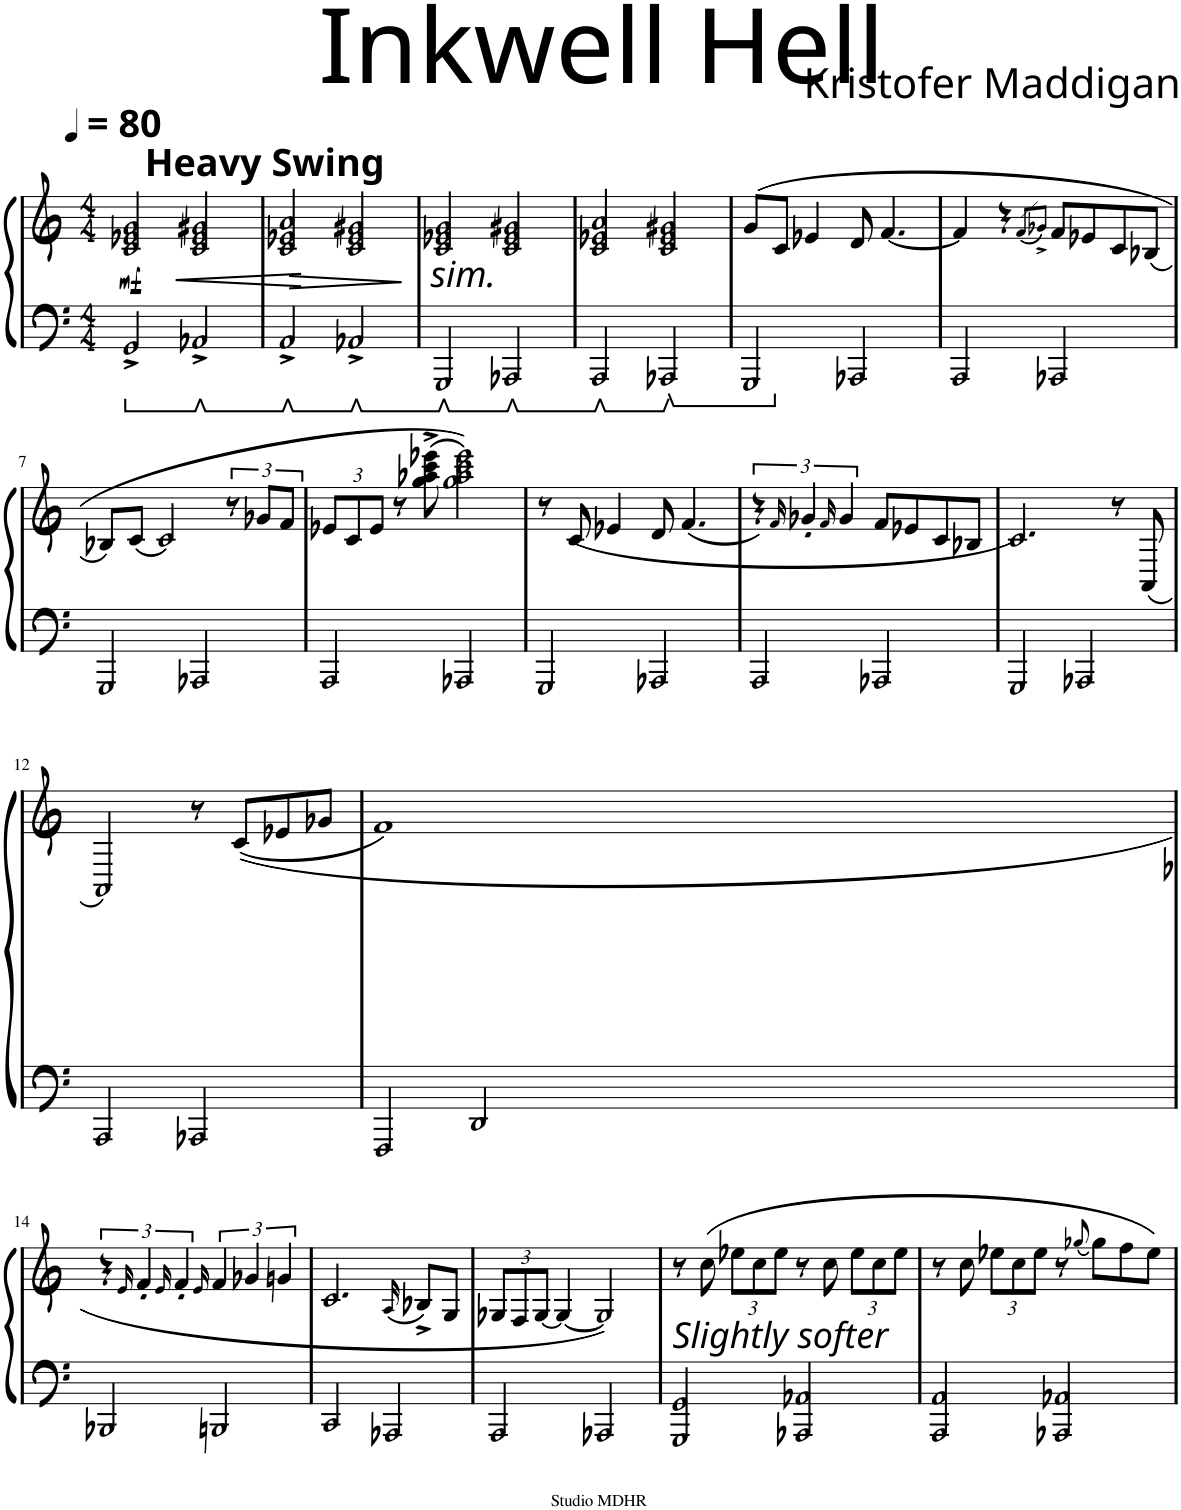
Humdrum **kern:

**kern	**kern	**dynam
*part1	*part1	*part1
*staff2	*staff1	*staff1/2
*I"Piano	*	*
*I'Pno.	*	*
*clefF4	*clefG2	*
*k[]	*k[]	*
*M4/4	*M4/4	*
*MM80	*MM80	*
=1	=1	=1
!	!LO:TX:a:B:t=Heavy Swing	!
!	!	!LO:DY:b
2GG^/	2c/ 2e-X/ 2g/	mf
!	!	!LO:HP:b
2AA-X^/	2c/ 2e-/ 2g#X/	<
=2	=2	=2
!	!	!LO:HP:b
2AA^/	2c/ 2e-X/ 2a/	>
2AA-X^/	2c/ 2e-/ 2g#X/	[
.	.	]
=3	=3	=3
!	!LO:TX:b:i:t=sim.	!
2GGG/	2c/ 2e-X/ 2g/	.
2AAA-X/	2c/ 2e-/ 2g#X/	.
=4	=4	=4
2AAA/	2c/ 2e-X/ 2a/	.
2AAA-X/	2c/ 2e-/ 2g#X/	.
=5	=5	=5
2GGG/	(8g/L	.
.	8c/J	.
.	4e-X/	.
2AAA-X/	8d/	.
.	[4.f/	.
=6	=6	=6
2AAA/	4f/]	.
.	4r	.
.	(8qf/L	.
.	8qg-X^/J)	.
2AAA-X/	8f/L	.
.	8e-X/	.
.	8c/	.
.	(8B-X/J	.
!!LO:LB:g=z
=7	=7	=7
2GGG/	8B-X/L)	.
.	(8c/J	.
.	2c/)	.
2AAA-X/	.	.
.	12r	.
.	12g-X/L	.
.	12f/J	.
=8	=8	=8
*	*Xbrackettup	*
2AAA/	12e-X/L	.
.	12c/	.
.	12e-/J	.
.	8r	.
.	(8gg\^ 8aa-X\^ 8ccc\^ 8eee-X\^	.
2AAA-X/	2gg\ 2aa-\ 2ccc\ 2eee-\))	.
=9	=9	=9
2GGG/	8r	.
.	(8c/	.
.	4e-X/	.
2AAA-X/	8d/	.
.	(4.f/	.
=10	=10	=10
*	*brackettup	*
2AAA/	6r)	.
.	16qf/	.
.	6g-X'/	.
.	16qf/	.
.	6g-/	.
2AAA-X/	8f/L	.
.	8e-X/	.
.	8c/	.
.	8B-X/J	.
=11	=11	=11
2GGG/	2.c/)	.
2AAA-X/	.	.
.	8r	.
.	(8AA/	.
!!LO:LB:g=z
=12	=12	=12
2AAA/	2AA/)	.
2AAA-X/	8r	.
.	((8c/L	.
.	8e-X/	.
.	8g-X/J	.
=13	=13	=13
2FFF/	1f)	.
2DD-X/	.	.
!!LO:LB:g=z
=14	=14	=14
2BBB-X/	6r	.
.	16qe/	.
.	6f'/	.
.	16qe/	.
.	6f'/	.
.	16qe/	.
2BBBn/	6f/	.
.	6g-X/	.
.	6gn/	.
=15	=15	=15
2CC/	2.c/	.
2AAA-X/	.	.
.	(16qA/	.
.	8B-X^/L)	.
.	8G/J	.
=16	=16	=16
*	*Xbrackettup	*
2AAA/	12G-X/L	.
.	12F/	.
.	[12G-/J	.
.	4G-/_	.
2AAA-X/	2G-/])	.
=17	=17	=17
!	!LO:TX:b:i:t=Slightly softer	!
2GGG/ 2GG/	8r	.
.	(8cc\	.
.	12ee-X\L	.
.	12cc\	.
.	12ee-\J	.
2AAA-X/ 2AA-X/	8r	.
.	8cc\	.
.	12ee-\L	.
.	12cc\	.
.	12ee-\J	.
=18	=18	=18
2AAA/ 2AA/	8r	.
.	8cc\	.
.	12ee-X\L	.
.	12cc\	.
.	12ee-\J	.
2AAA-X/ 2AA-X/	8r	.
.	(8qgg-X/	.
.	8gg-\L)	.
.	8ff\	.
.	8ee-\J)	.
=	=	=
*-	*-	*-
